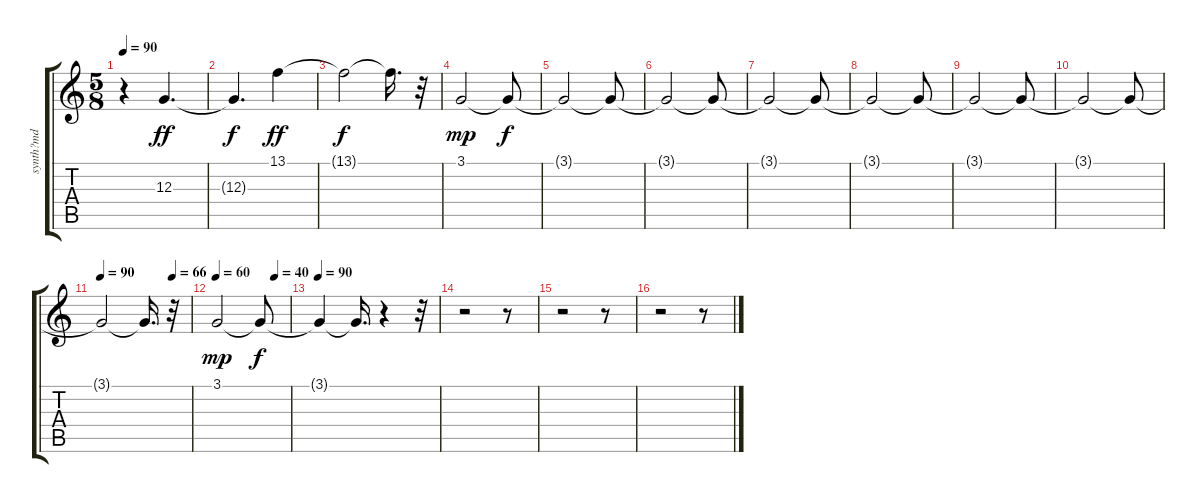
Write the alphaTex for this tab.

\track ("synth?md" "synth?md") {instrument fx6goblins}
\staff {score tabs}
\tuning (E4 B3 G3 D3 A2 E2) {hide}
\ts (5 8)
\tempo 90
\clef g2
\ks c
r.4{dy ff instrument fx6goblins} 12.3.4{d volume 2} |
12.3{t}.4{d dy f} 13.1.4{dy ff volume 7} |
13.1{t}.2{dy f} 13.1{t}.16{d} r.32 |
3.1.2{dy mp volume 12} 3.1{t}.8{dy f} |
3.1{t}.2 3.1{t}.8 |
3.1{t}.2 3.1{t}.8 |
3.1{t}.2 3.1{t}.8 |
3.1{t}.2 3.1{t}.8 |
3.1{t}.2 3.1{t}.8 |
3.1{t}.2 3.1{t}.8 |
\tempo 90
\tempo (66 0.8)
3.1{t}.2 3.1{t}.16{d} r.32 |
\tempo 60
\tempo (40 0.8)
3.1.2{dy mp volume 14} 3.1{t}.8{dy f} |
\tempo 90
3.1{t}.4 3.1{t}.16{d} r.4 r.32 |
r.2 r.8 |
r.2 r.8 |
r.2 r.8
